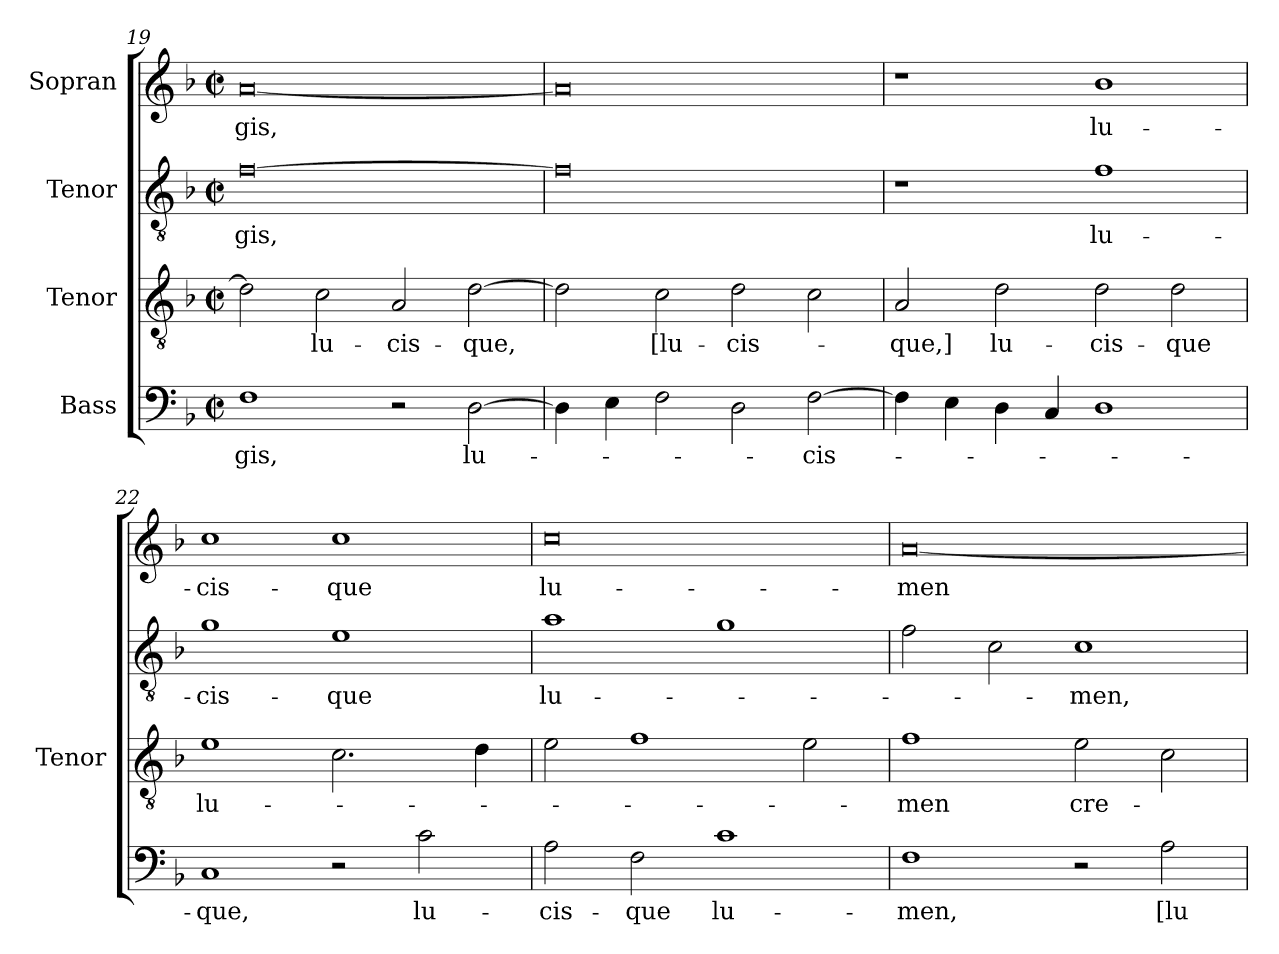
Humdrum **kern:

**kern	**text	**kern	**text	**kern	**text	**kern	**text
*part4	*part4	*part3	*part3	*part2	*part2	*part1	*part1
*staff4	*staff4	*staff3	*staff3	*staff2	*staff2	*staff1	*staff1
*I"Bass	*	*I"Tenor	*	*I"Tenor	*	*I"Sopran	*
*	*	*I'Tenor	*	*	*	*	*
*clefF4	*	*clefGv2	*	*clefGv2	*	*clefG2	*
*	*	*ITrd7c12	*	*ITrd7c12	*	*	*
*k[b-]	*	*k[b-]	*	*k[b-]	*	*k[b-]	*
*F:	*	*F:	*	*F:	*	*F:	*
*M2/2	*	*M2/2	*	*M2/2	*	*M2/2	*
*met(c|)	*	*met(c|)	*	*met(c|)	*	*met(c|)	*
=19	=19	=19	=19	=19	=19	=19	=19
!	!LO:LY:b:color=#000000	!	!	!	!	!	!
!	!	!	!	!	!LO:LY:b:color=#000000	!	!
!	!	!	!	!	!	!	!LO:LY:b:color=#000000
1Fi	-gis,	2Di\]	.	[>0Fi	-gis,	[<0ai	-gis,
!	!	!	!LO:LY:b:color=#000000	!	!	!	!
.	.	2Ci\	lu-	.	.	.	.
!	!	!	!LO:LY:b:color=#000000	!	!	!	!
2r	.	2AAi/	-cis-	.	.	.	.
!	!LO:LY:b:color=#000000	!	!	!	!	!	!
!	!	!	!LO:LY:b:color=#000000	!	!	!	!
[>2Di\	lu-	[>2Di\	-que,	.	.	.	.
!!LO:PB:g=z
=20	=20	=20	=20	=20	=20	=20	=20
4Di\]	.	2Di\]	.	0Fi]	.	0ai]	.
4Ei\	.	.	.	.	.	.	.
!	!	!	!LO:LY:b:color=#000000	!	!	!	!
2Fi\	.	2Ci\	[lu-	.	.	.	.
!	!	!	!LO:LY:b:color=#000000	!	!	!	!
2Di\	.	2Di\	-cis-	.	.	.	.
!	!LO:LY:b:color=#000000	!	!	!	!	!	!
[>2Fi\	-cis-	2Ci\	.	.	.	.	.
=21	=21	=21	=21	=21	=21	=21	=21
!	!	!	!LO:LY:b:color=#000000	!	!	!	!
4Fi\]	.	2AAi/	-que,]	1r	.	1r	.
4Ei\	.	.	.	.	.	.	.
!	!	!	!LO:LY:b:color=#000000	!	!	!	!
4Di\	.	2Di\	lu-	.	.	.	.
4Ci/	.	.	.	.	.	.	.
!	!	!	!LO:LY:b:color=#000000	!	!	!	!
!	!	!	!	!	!LO:LY:b:color=#000000	!	!
!	!	!	!	!	!	!	!LO:LY:b:color=#000000
1Di	.	2Di\	-cis-	1Fi	lu-	1b-i	lu-
!	!	!	!LO:LY:b:color=#000000	!	!	!	!
.	.	2Di\	-que	.	.	.	.
=22	=22	=22	=22	=22	=22	=22	=22
!	!LO:LY:b:color=#000000	!	!	!	!	!	!
!	!	!	!LO:LY:b:color=#000000	!	!	!	!
!	!	!	!	!	!LO:LY:b:color=#000000	!	!
!	!	!	!	!	!	!	!LO:LY:b:color=#000000
1Ci	-que,	1Ei	lu-	1Gi	-cis-	1cci	-cis-
!	!	!	!	!	!LO:LY:b:color=#000000	!	!
!	!	!	!	!	!	!	!LO:LY:b:color=#000000
2r	.	2.Ci\	.	1Ei	-que	1cci	-que
!	!LO:LY:b:color=#000000	!	!	!	!	!	!
2ci\	lu-	.	.	.	.	.	.
.	.	4Di\	.	.	.	.	.
=23	=23	=23	=23	=23	=23	=23	=23
!	!LO:LY:b:color=#000000	!	!	!	!	!	!
!	!	!	!	!	!LO:LY:b:color=#000000	!	!
!	!	!	!	!	!	!	!LO:LY:b:color=#000000
2Ai\	-cis-	2Ei\	.	1Ai	lu-	0cci	lu-
!	!LO:LY:b:color=#000000	!	!	!	!	!	!
2Fi\	-que	1Fi	.	.	.	.	.
!	!LO:LY:b:color=#000000	!	!	!	!	!	!
1ci	lu-	.	.	1Gi	.	.	.
.	.	2Ei\	.	.	.	.	.
=24	=24	=24	=24	=24	=24	=24	=24
!	!LO:LY:b:color=#000000	!	!	!	!	!	!
!	!	!	!LO:LY:b:color=#000000	!	!	!	!
!	!	!	!	!	!	!	!LO:LY:b:color=#000000
1Fi	-men,	1Fi	-men	2Fi\	.	[<0ai	-men
.	.	.	.	2Ci\	.	.	.
!	!	!	!LO:LY:b:color=#000000	!	!	!	!
!	!	!	!	!	!LO:LY:b:color=#000000	!	!
2r	.	2Ei\	cre-	1Ci	-men,	.	.
!	!LO:LY:b:color=#000000	!	!	!	!	!	!
2Ai\	[lu-	2Ci\	.	.	.	.	.
=	=	=	=	=	=	=	=
*-	*-	*-	*-	*-	*-	*-	*-
